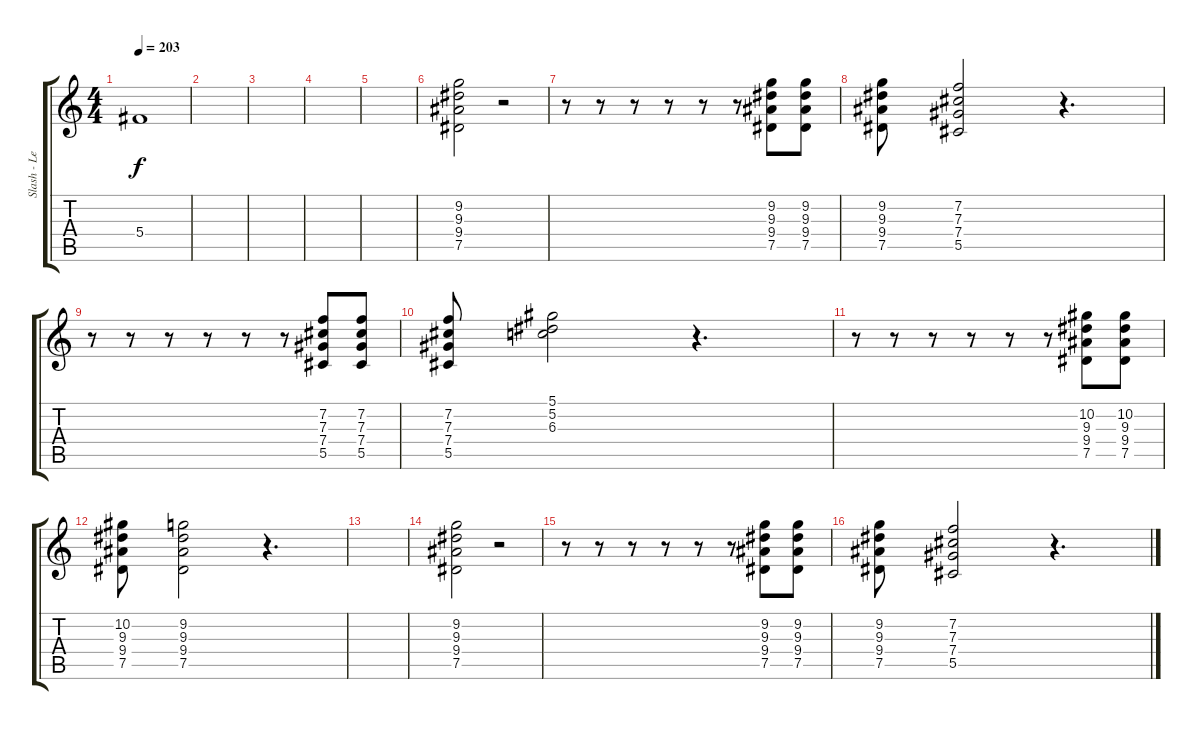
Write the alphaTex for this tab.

\track ("Slash - Lead" "Slash - Le") {instrument overdrivenguitar}
\staff {score tabs}
\tuning (Eb4 Bb3 Gb3 Db3 Ab2 Eb2) {hide}
\ts (4 4)
\tempo 203
\clef g2
\ks c
5.4{t}.1{dy f} |
|
|
|
|
(9.2 9.3 9.4 7.5).2 r.2 |
r.8 r.8 r.8 r.8 r.8 r.8 (9.2 9.3 9.4 7.5).8 (9.2 9.3 9.4 7.5).8 |
(9.2 9.3 9.4 7.5).8 (7.2 7.3 7.4 5.5).2 r.4{d} |
r.8 r.8 r.8 r.8 r.8 r.8 (7.2 7.3 7.4 5.5).8 (7.2 7.3 7.4 5.5).8 |
(7.2 7.3 7.4 5.5).8 (5.1 5.2 6.3).2 r.4{d} |
r.8 r.8 r.8 r.8 r.8 r.8 (10.2 9.3 9.4 7.5).8 (10.2 9.3 9.4 7.5).8 |
(10.2 9.3 9.4 7.5).8 (9.2 9.3 9.4 7.5).2 r.4{d} |
|
(9.2 9.3 9.4 7.5).2 r.2 |
r.8 r.8 r.8 r.8 r.8 r.8 (9.2 9.3 9.4 7.5).8 (9.2 9.3 9.4 7.5).8 |
(9.2 9.3 9.4 7.5).8 (7.2 7.3 7.4 5.5).2 r.4{d}
